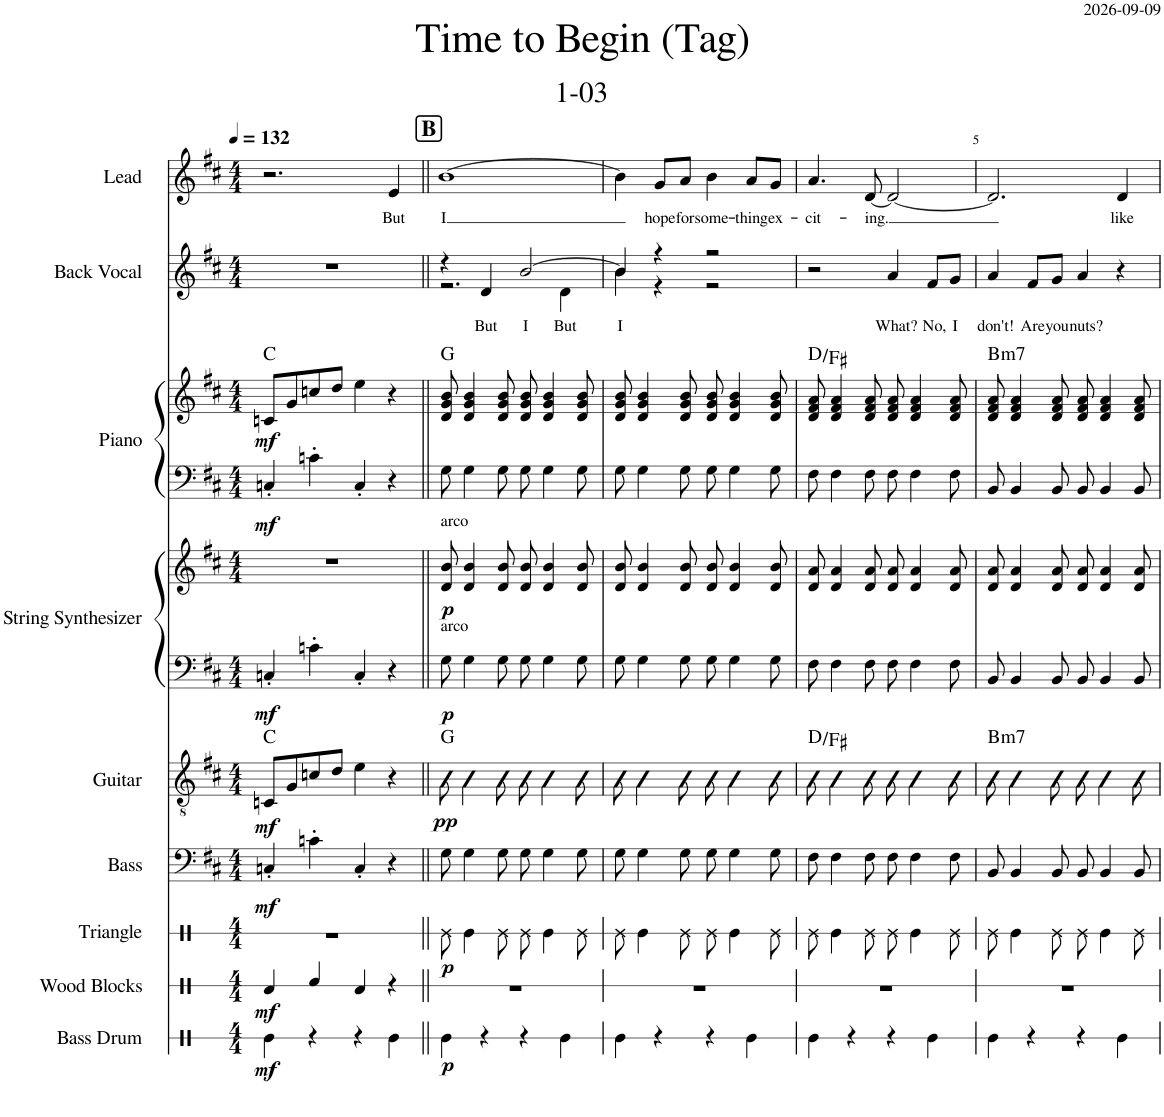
**kern	**dynam	**kern	**dynam	**kern	**dynam	**kern	**dynam	**kern	**dynam	**harte	**kern	**kern	**dynam	**kern	**kern	**dynam	**harte	**kern	**text	**kern	**text
*part9	*part9	*part8	*part8	*part7	*part7	*part6	*part6	*part5	*part5	*part5	*part4	*part4	*part4	*part3	*part3	*part3	*part3	*part2	*part2	*part1	*part1
*staff11	*staff11	*staff10	*staff10	*staff9	*staff9	*staff8	*staff8	*staff7	*staff7	*	*staff6	*staff5	*staff5/6	*staff4	*staff3	*staff3/4	*	*staff2	*staff2	*staff1	*staff1
*I"Bass Drum	*	*I"Wood Blocks	*	*I"Triangle	*	*I"Bass	*	*I"Guitar	*	*	*I"String Synthesizer	*	*	*I"Piano	*	*	*	*I"Back Vocal	*	*I"Lead	*
*I'B. Dr.	*	*I'Wd. Bl.	*	*I'Trgl.	*	*I'Bass	*	*I'Guit.	*	*	*I'Synth.	*	*	*I'Pno.	*	*	*	*I'Bk.	*	*I'Ld.	*
*stria1	*	*stria1	*	*stria1	*	*	*	*	*	*	*	*	*	*	*	*	*	*	*	*	*
*clefX	*	*clefX	*	*clefX	*	*clefF4	*	*clefGv2	*	*	*clefF4	*clefG2	*	*clefF4	*clefG2	*	*	*clefG2	*	*clefG2	*
*	*	*	*	*	*	*Trd7c12	*	*	*	*	*	*	*	*	*	*	*	*	*	*	*
*k[]	*	*k[]	*	*k[]	*	*k[f#c#]	*	*k[f#c#]	*	*	*k[f#c#]	*k[f#c#]	*	*k[f#c#]	*k[f#c#]	*	*	*k[f#c#]	*	*k[f#c#]	*
*M4/4	*	*M4/4	*	*M4/4	*	*M4/4	*	*M4/4	*	*	*M4/4	*M4/4	*	*M4/4	*M4/4	*	*	*M4/4	*	*M4/4	*
*MM132	*	*MM132	*	*MM132	*	*MM132	*	*MM132	*	*	*MM132	*MM132	*	*MM132	*MM132	*	*	*MM132	*	*MM132	*
=1	=1	=1	=1	=1	=1	=1	=1	=1	=1	=1	=1	=1	=1	=1	=1	=1	=1	=1	=1	=1	=1
!	!LO:DY:b	!	!LO:DY:b	!	!	!	!LO:DY:b	!	!LO:DY:b	!	!	!	!LO:DY:b=2	!	!	!LO:DY:b=2	!	!	!	!	!
!	!	!	!	!	!	!	!	!	!	!	!	!	!	!	!	!LO:DY:n=1:b	!	!	!	!	!
4Re\	mf	4Rd/	mf	1r	.	4Cn'/	mf	8Cn/L	mf	C:maj	4Cn'/	1r	mf	4Cn'/	8cn/L	mf mf	C:maj	1r	.	2.r	.
.	.	.	.	.	.	.	.	8G/	.	.	.	.	.	.	8g/	.	.	.	.	.	.
4r	.	4Rf/	.	.	.	4cn'\	.	8cn/	.	.	4cn'\	.	.	4cn'\	8ccn/	.	.	.	.	.	.
.	.	.	.	.	.	.	.	8d/J	.	.	.	.	.	.	8dd/J	.	.	.	.	.	.
4r	.	4Rd/	.	.	.	4C'/	.	4e\	.	.	4C'/	.	.	4C'/	4ee\	.	.	.	.	.	.
!	!	!	!	!	!	!	!	!	!	!	!	!	!	!	!	!	!	!	!	!	!LO:LY:b
4Re\	.	4r	.	.	.	4r	.	4r	.	.	4r	.	.	4r	4r	.	.	.	.	4e/	But
!!LO:REH:place=s1:a:B:cj:fs=14:t=B
=2||	=2||	=2||	=2||	=2||	=2||	=2||	=2||	=2||	=2||	=2||	=2||	=2||	=2||	=2||	=2||	=2||	=2||	=2||	=2||	=2||	=2||
*	*	*	*	*	*	*	*	*	*	*	*	*	*	*	*	*	*	*^	*	*	*
!	!	!	!	!	!	!	!	!	!	!	!	!LO:TX:a:t=arco	!	!	!	!	!	!	!	!	!	!
!	!	!	!	!	!	!	!	!	!	!	!LO:TX:a:t=arco	!	!	!	!	!	!	!	!	!	!	!
!	!LO:DY:b	!	!	!	!LO:DY:b	!	!	!	!LO:DY:b	!	!	!	!LO:DY:b=2	!	!	!	!	!	!	!	!	!LO:LY:b
!	!	!	!	!	!	!	!	!	!	!	!	!	!LO:DY:n=1:b	!	!	!	!	!	!	!	!	!
4Re\	p	1r	.	8Re\	p	8G\	.	8D\ 8B\	pp	G:maj	8G\	8d/ 8b/	p p	8G\	8d/ 8g/ 8b/	.	G:maj	4r	2.r	.	[1b	I
.	.	.	.	4Re\	.	4G\	.	4D\ 4B\	.	.	4G\	4d/ 4b/	.	4G\	4d/ 4g/ 4b/	.	.	.	.	.	.	.
!	!	!	!	!	!	!	!	!	!	!	!	!	!	!	!	!	!	!	!	!LO:LY:b	!	!
4r	.	.	.	.	.	.	.	.	.	.	.	.	.	.	.	.	.	4d/	.	But	.	.
.	.	.	.	8Re\	.	8G\	.	8D\ 8B\	.	.	8G\	8d/ 8b/	.	8G\	8d/ 8g/ 8b/	.	.	.	.	.	.	.
!	!	!	!	!	!	!	!	!	!	!	!	!	!	!	!	!	!	!	!	!LO:LY:b	!	!
4r	.	.	.	8Re\	.	8G\	.	8D\ 8B\	.	.	8G\	8d/ 8b/	.	8G\	8d/ 8g/ 8b/	.	.	[2b/	.	I	.	.
.	.	.	.	4Re\	.	4G\	.	4D\ 4B\	.	.	4G\	4d/ 4b/	.	4G\	4d/ 4g/ 4b/	.	.	.	.	.	.	.
!	!	!	!	!	!	!	!	!	!	!	!	!	!	!	!	!	!	!	!	!LO:LY:b	!	!
4Re\	.	.	.	.	.	.	.	.	.	.	.	.	.	.	.	.	.	.	4d\	But	.	.
.	.	.	.	8Re\	.	8G\	.	8D\ 8B\	.	.	8G\	8d/ 8b/	.	8G\	8d/ 8g/ 8b/	.	.	.	.	.	.	.
=3	=3	=3	=3	=3	=3	=3	=3	=3	=3	=3	=3	=3	=3	=3	=3	=3	=3	=3	=3	=3	=3	=3
!	!	!	!	!	!	!	!	!	!	!	!	!	!	!	!	!	!	!	!	!LO:LY:b	!	!
4Re\	.	1r	.	8Re\	.	8G\	.	8D\ 8B\	.	.	8G\	8d/ 8b/	.	8G\	8d/ 8g/ 8b/	.	.	4b/]	4b\	I	4b\]	.
.	.	.	.	4Re\	.	4G\	.	4D\ 4B\	.	.	4G\	4d/ 4b/	.	4G\	4d/ 4g/ 4b/	.	.	.	.	.	.	.
!	!	!	!	!	!	!	!	!	!	!	!	!	!	!	!	!	!	!	!	!	!	!LO:LY:b
4r	.	.	.	.	.	.	.	.	.	.	.	.	.	.	.	.	.	4r	4r	.	8g/L	hope
!	!	!	!	!	!	!	!	!	!	!	!	!	!	!	!	!	!	!	!	!	!	!LO:LY:b
.	.	.	.	8Re\	.	8G\	.	8D\ 8B\	.	.	8G\	8d/ 8b/	.	8G\	8d/ 8g/ 8b/	.	.	.	.	.	8a/J	for
!	!	!	!	!	!	!	!	!	!	!	!	!	!	!	!	!	!	!	!	!	!	!LO:LY:b
4r	.	.	.	8Re\	.	8G\	.	8D\ 8B\	.	.	8G\	8d/ 8b/	.	8G\	8d/ 8g/ 8b/	.	.	2r	2r	.	4b\	some-
.	.	.	.	4Re\	.	4G\	.	4D\ 4B\	.	.	4G\	4d/ 4b/	.	4G\	4d/ 4g/ 4b/	.	.	.	.	.	.	.
!	!	!	!	!	!	!	!	!	!	!	!	!	!	!	!	!	!	!	!	!	!	!LO:LY:b
4Re\	.	.	.	.	.	.	.	.	.	.	.	.	.	.	.	.	.	.	.	.	8a/L	-thing
!	!	!	!	!	!	!	!	!	!	!	!	!	!	!	!	!	!	!	!	!	!	!LO:LY:b
.	.	.	.	8Re\	.	8G\	.	8D\ 8B\	.	.	8G\	8d/ 8b/	.	8G\	8d/ 8g/ 8b/	.	.	.	.	.	8g/J	ex-
*	*	*	*	*	*	*	*	*	*	*	*	*	*	*	*	*	*	*v	*v	*	*	*
=4	=4	=4	=4	=4	=4	=4	=4	=4	=4	=4	=4	=4	=4	=4	=4	=4	=4	=4	=4	=4	=4
!	!	!	!	!	!	!	!	!	!	!	!	!	!	!	!	!	!	!	!	!	!LO:LY:b
4Re\	.	1r	.	8Re\	.	8F#\	.	8D\ 8A\	.	D:maj/3	8F#\	8d/ 8a/	.	8F#\	8d/ 8f#/ 8a/	.	D:maj/3	2r	.	4.a/	-cit-
.	.	.	.	4Re\	.	4F#\	.	4D\ 4A\	.	.	4F#\	4d/ 4a/	.	4F#\	4d/ 4f#/ 4a/	.	.	.	.	.	.
4r	.	.	.	.	.	.	.	.	.	.	.	.	.	.	.	.	.	.	.	.	.
!	!	!	!	!	!	!	!	!	!	!	!	!	!	!	!	!	!	!	!	!	!LO:LY:b
.	.	.	.	8Re\	.	8F#\	.	8D\ 8A\	.	.	8F#\	8d/ 8a/	.	8F#\	8d/ 8f#/ 8a/	.	.	.	.	[8d/	-ing.
!	!	!	!	!	!	!	!	!	!	!	!	!	!	!	!	!	!	!	!LO:LY:b	!	!
4r	.	.	.	8Re\	.	8F#\	.	8D\ 8A\	.	.	8F#\	8d/ 8a/	.	8F#\	8d/ 8f#/ 8a/	.	.	4a/	What?	2d/_	.
.	.	.	.	4Re\	.	4F#\	.	4D\ 4A\	.	.	4F#\	4d/ 4a/	.	4F#\	4d/ 4f#/ 4a/	.	.	.	.	.	.
!	!	!	!	!	!	!	!	!	!	!	!	!	!	!	!	!	!	!	!LO:LY:b	!	!
4Re\	.	.	.	.	.	.	.	.	.	.	.	.	.	.	.	.	.	8f#/L	No,	.	.
!	!	!	!	!	!	!	!	!	!	!	!	!	!	!	!	!	!	!	!LO:LY:b	!	!
.	.	.	.	8Re\	.	8F#\	.	8D\ 8A\	.	.	8F#\	8d/ 8a/	.	8F#\	8d/ 8f#/ 8a/	.	.	8g/J	I	.	.
=5	=5	=5	=5	=5	=5	=5	=5	=5	=5	=5	=5	=5	=5	=5	=5	=5	=5	=5	=5	=5	=5
!	!	!	!	!	!	!	!	!	!	!LO:H:kt=m7	!	!	!	!	!	!	!LO:H:kt=m7	!	!LO:LY:b	!	!
4Re\	.	1r	.	8Re\	.	8BB/	.	8D\ 8A\	.	B:min7	8BB/	8d/ 8a/	.	8BB/	8d/ 8f#/ 8a/	.	B:min7	4a/	don't!	2.d/]	.
.	.	.	.	4Re\	.	4BB/	.	4D\ 4A\	.	.	4BB/	4d/ 4a/	.	4BB/	4d/ 4f#/ 4a/	.	.	.	.	.	.
!	!	!	!	!	!	!	!	!	!	!	!	!	!	!	!	!	!	!	!LO:LY:b	!	!
4r	.	.	.	.	.	.	.	.	.	.	.	.	.	.	.	.	.	8f#/L	Are	.	.
!	!	!	!	!	!	!	!	!	!	!	!	!	!	!	!	!	!	!	!LO:LY:b	!	!
.	.	.	.	8Re\	.	8BB/	.	8D\ 8A\	.	.	8BB/	8d/ 8a/	.	8BB/	8d/ 8f#/ 8a/	.	.	8g/J	you	.	.
!	!	!	!	!	!	!	!	!	!	!	!	!	!	!	!	!	!	!	!LO:LY:b	!	!
4r	.	.	.	8Re\	.	8BB/	.	8D\ 8A\	.	.	8BB/	8d/ 8a/	.	8BB/	8d/ 8f#/ 8a/	.	.	4a/	nuts?	.	.
.	.	.	.	4Re\	.	4BB/	.	4D\ 4A\	.	.	4BB/	4d/ 4a/	.	4BB/	4d/ 4f#/ 4a/	.	.	.	.	.	.
!	!	!	!	!	!	!	!	!	!	!	!	!	!	!	!	!	!	!	!	!	!LO:LY:b
4Re\	.	.	.	.	.	.	.	.	.	.	.	.	.	.	.	.	.	4r	.	4d/	like
.	.	.	.	8Re\	.	8BB/	.	8D\ 8A\	.	.	8BB/	8d/ 8a/	.	8BB/	8d/ 8f#/ 8a/	.	.	.	.	.	.
=	=	=	=	=	=	=	=	=	=	=	=	=	=	=	=	=	=	=	=	=	=
*-	*-	*-	*-	*-	*-	*-	*-	*-	*-	*-	*-	*-	*-	*-	*-	*-	*-	*-	*-	*-	*-
